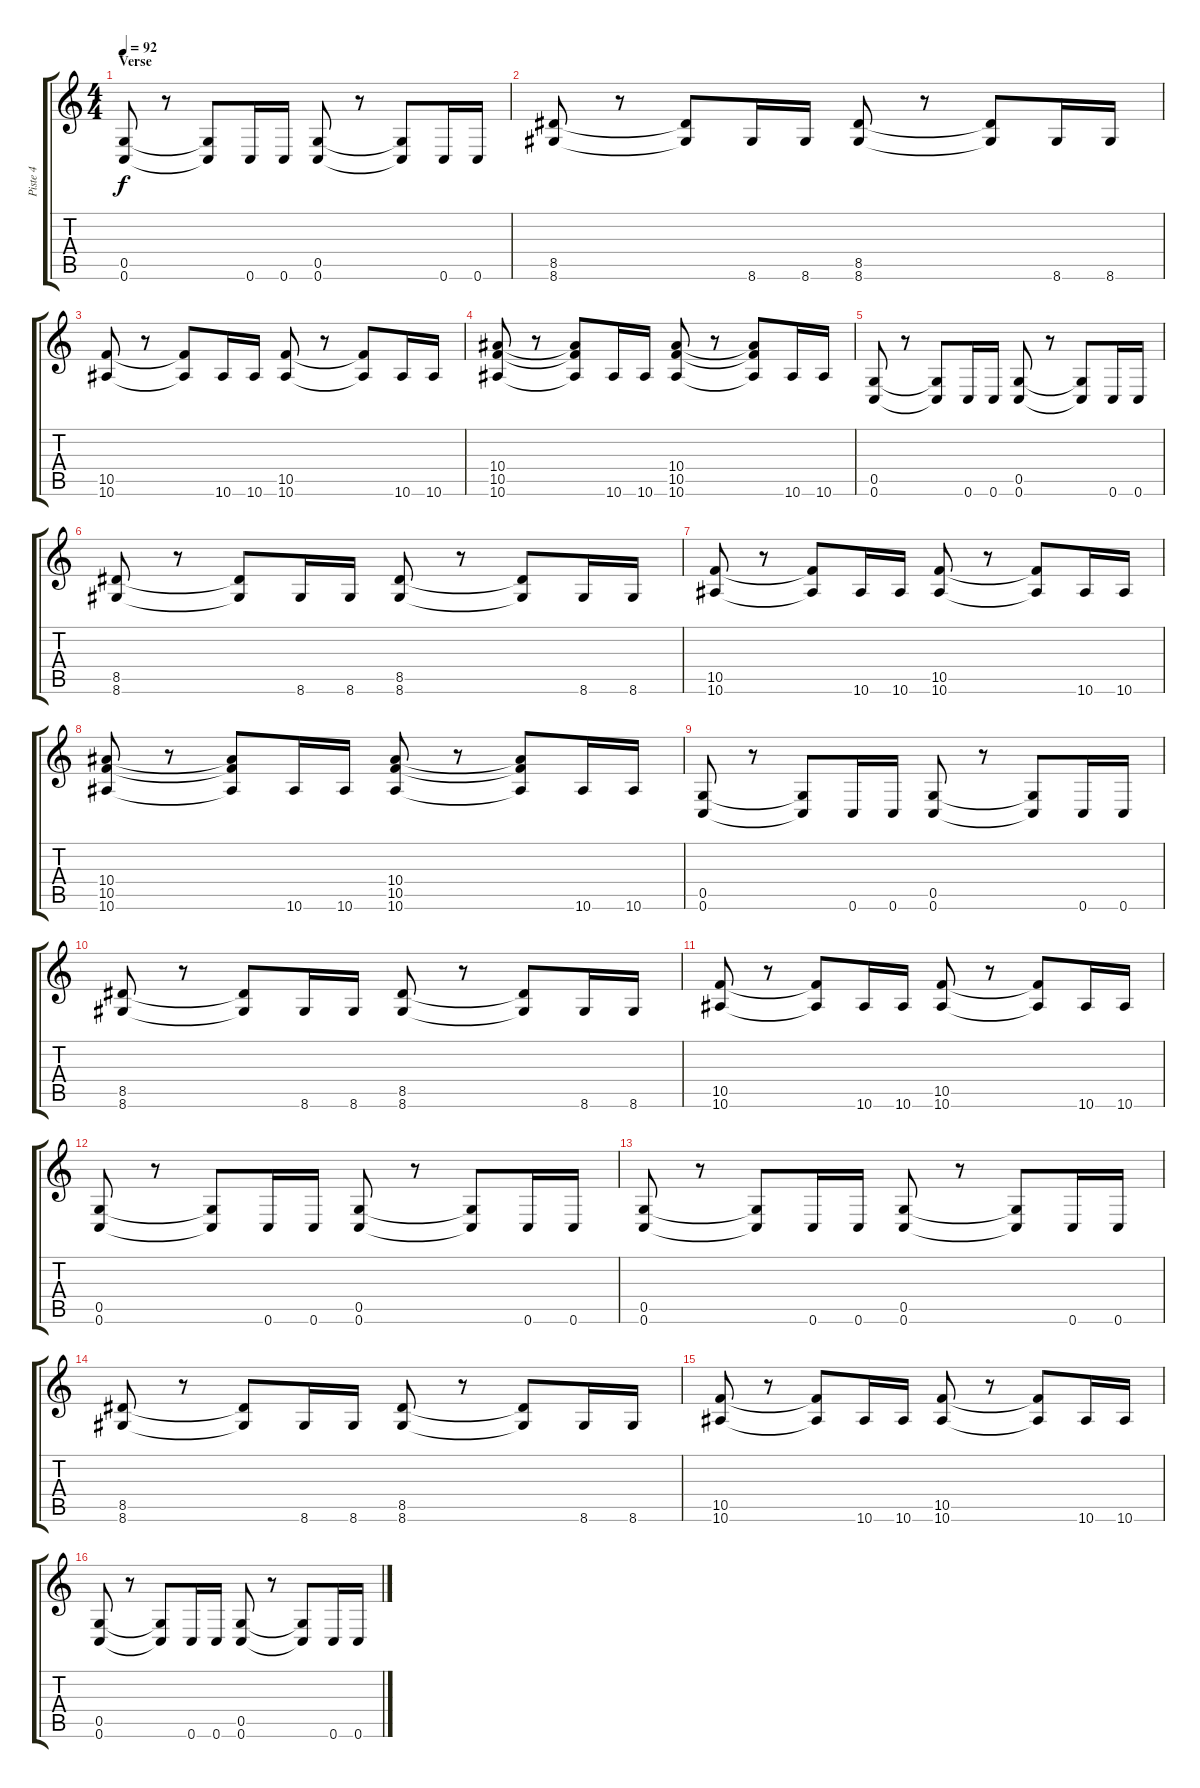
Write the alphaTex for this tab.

\track ("Piste 4" "Piste 4") {instrument distortionguitar}
\staff {score tabs}
\tuning (D4 A3 F3 C3 G2 C2) {hide}
\ts (4 4)
\section ("" "Verse")
\tempo 92
\clef g2
\ks c
(0.5 0.6).8{dy f} r.8 (0.5{t} 0.6{t}).8 0.6.16 0.6.16 (0.5 0.6).8 r.8 (0.5{t} 0.6{t}).8 0.6.16 0.6.16 |
(8.5 8.6).8 r.8 (8.5{t} 8.6{t}).8 8.6.16 8.6.16 (8.5 8.6).8 r.8 (8.5{t} 8.6{t}).8 8.6.16 8.6.16 |
(10.5 10.6).8 r.8 (10.5{t} 10.6{t}).8 10.6.16 10.6.16 (10.5 10.6).8 r.8 (10.5{t} 10.6{t}).8 10.6.16 10.6.16 |
(10.4 10.5 10.6).8 r.8 (10.4{t} 10.5{t} 10.6{t}).8 10.6.16 10.6.16 (10.4 10.5 10.6).8 r.8 (10.4{t} 10.5{t} 10.6{t}).8 10.6.16 10.6.16 |
(0.5 0.6).8 r.8 (0.5{t} 0.6{t}).8 0.6.16 0.6.16 (0.5 0.6).8 r.8 (0.5{t} 0.6{t}).8 0.6.16 0.6.16 |
(8.5 8.6).8 r.8 (8.5{t} 8.6{t}).8 8.6.16 8.6.16 (8.5 8.6).8 r.8 (8.5{t} 8.6{t}).8 8.6.16 8.6.16 |
(10.5 10.6).8 r.8 (10.5{t} 10.6{t}).8 10.6.16 10.6.16 (10.5 10.6).8 r.8 (10.5{t} 10.6{t}).8 10.6.16 10.6.16 |
(10.4 10.5 10.6).8 r.8 (10.4{t} 10.5{t} 10.6{t}).8 10.6.16 10.6.16 (10.4 10.5 10.6).8 r.8 (10.4{t} 10.5{t} 10.6{t}).8 10.6.16 10.6.16 |
(0.5 0.6).8 r.8 (0.5{t} 0.6{t}).8 0.6.16 0.6.16 (0.5 0.6).8 r.8 (0.5{t} 0.6{t}).8 0.6.16 0.6.16 |
(8.5 8.6).8 r.8 (8.5{t} 8.6{t}).8 8.6.16 8.6.16 (8.5 8.6).8 r.8 (8.5{t} 8.6{t}).8 8.6.16 8.6.16 |
(10.5 10.6).8 r.8 (10.5{t} 10.6{t}).8 10.6.16 10.6.16 (10.5 10.6).8 r.8 (10.5{t} 10.6{t}).8 10.6.16 10.6.16 |
(0.5 0.6).8 r.8 (0.5{t} 0.6{t}).8 0.6.16 0.6.16 (0.5 0.6).8 r.8 (0.5{t} 0.6{t}).8 0.6.16 0.6.16 |
(0.5 0.6).8 r.8 (0.5{t} 0.6{t}).8 0.6.16 0.6.16 (0.5 0.6).8 r.8 (0.5{t} 0.6{t}).8 0.6.16 0.6.16 |
(8.5 8.6).8 r.8 (8.5{t} 8.6{t}).8 8.6.16 8.6.16 (8.5 8.6).8 r.8 (8.5{t} 8.6{t}).8 8.6.16 8.6.16 |
(10.5 10.6).8 r.8 (10.5{t} 10.6{t}).8 10.6.16 10.6.16 (10.5 10.6).8 r.8 (10.5{t} 10.6{t}).8 10.6.16 10.6.16 |
(0.5 0.6).8 r.8 (0.5{t} 0.6{t}).8 0.6.16 0.6.16 (0.5 0.6).8 r.8 (0.5{t} 0.6{t}).8 0.6.16 0.6.16
